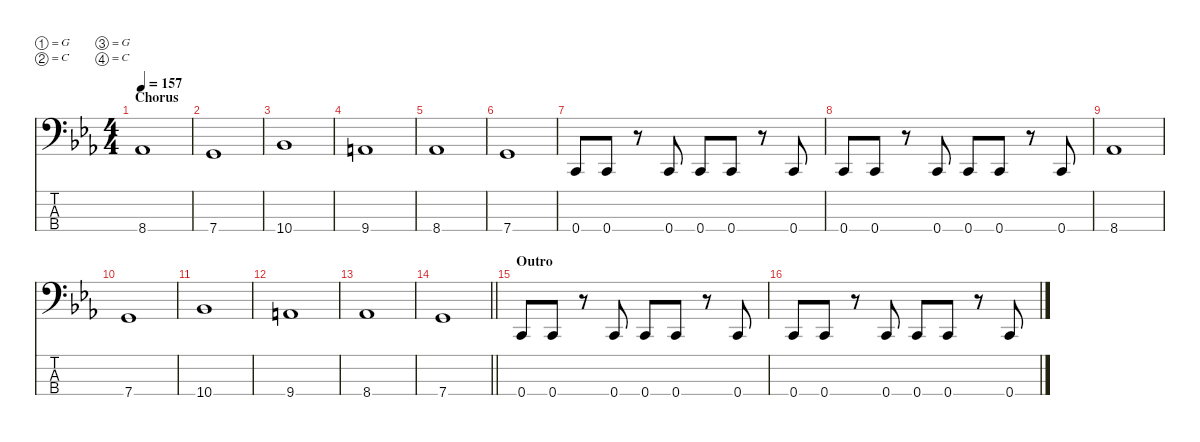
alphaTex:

\defaultSystemsLayout 4
\hideDynamics
\bracketExtendMode nobrackets
\singleTrackTrackNamePolicy hidden
\multiTrackTrackNamePolicy hidden
\firstSystemTrackNameMode fullname
\firstSystemTrackNameOrientation horizontal
\otherSystemsTrackNameOrientation horizontal
\track ("Bass" "el.bs.") {instrument electricbassfinger}
\staff {score tabs}
\tuning (G2 C2 G1 C1)
\ts (4 4)
\section ("" "Chorus")
\tempo 157
\clef f4
\ks cminor
8.4{acc b}.1{dy f beam Up} |
7.4{acc forcenatural}.1{beam Up} |
10.4{acc b}.1{beam Up} |
9.4{acc forcenatural}.1{beam Up} |
8.4{acc b}.1{beam Up} |
7.4{acc forcenatural}.1{beam Up} |
0.4{acc forcenatural}.8{beam Up} 0.4{acc forcenatural}.8{beam Up} r.8{beam Up} 0.4{acc forcenatural}.8{beam Up} 0.4{acc forcenatural}.8{beam Up} 0.4{acc forcenatural}.8{beam Up} r.8{beam Up} 0.4{acc forcenatural}.8{beam Up} |
0.4{acc forcenatural}.8{beam Up} 0.4{acc forcenatural}.8{beam Up} r.8{beam Up} 0.4{acc forcenatural}.8{beam Up} 0.4{acc forcenatural}.8{beam Up} 0.4{acc forcenatural}.8{beam Up} r.8{beam Up} 0.4{acc forcenatural}.8{beam Up} |
8.4{acc b}.1{beam Up} |
7.4{acc forcenatural}.1{beam Up} |
10.4{acc b}.1{beam Up} |
9.4{acc forcenatural}.1{beam Up} |
8.4{acc b}.1{beam Up} |
\barLineRight lightlight
7.4{acc forcenatural}.1{beam Up} |
\section ("" "Outro")
0.4{acc forcenatural}.8{beam Up} 0.4{acc forcenatural}.8{beam Up} r.8{beam Up} 0.4{acc forcenatural}.8{beam Up} 0.4{acc forcenatural}.8{beam Up} 0.4{acc forcenatural}.8{beam Up} r.8{beam Up} 0.4{acc forcenatural}.8{beam Up} |
0.4{acc forcenatural}.8{beam Up} 0.4{acc forcenatural}.8{beam Up} r.8{beam Up} 0.4{acc forcenatural}.8{beam Up} 0.4{acc forcenatural}.8{beam Up} 0.4{acc forcenatural}.8{beam Up} r.8{beam Up} 0.4{acc forcenatural}.8{beam Up}
